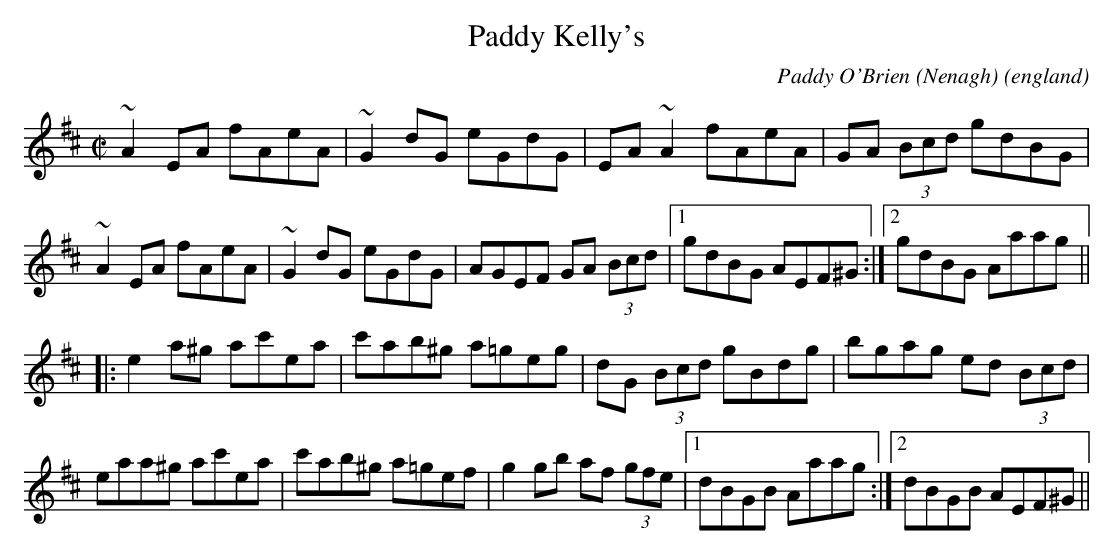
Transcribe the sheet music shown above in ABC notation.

X:1
T:Paddy Kelly's
O:england
C:Paddy O'Brien (Nenagh)
M:C|
K:Amix
~A2EA fAeA|~G2dG eGdG|EA~A2 fAeA|GA (3Bcd gdBG|
~A2EA fAeA|~G2dG eGdG|AGEF GA (3Bcd|1 gdBG AEF^G:|2 gdBG Aaag||
|:e2a^g ac'ea|c'ab^g a=geg|dG (3Bcd gBdg|bgag ed (3Bcd|
eaa^g ac'ea|c'ab^g a=gef|g2gb af (3gfe|1 dBGB Aaag:|2 dBGB AEF^G||
